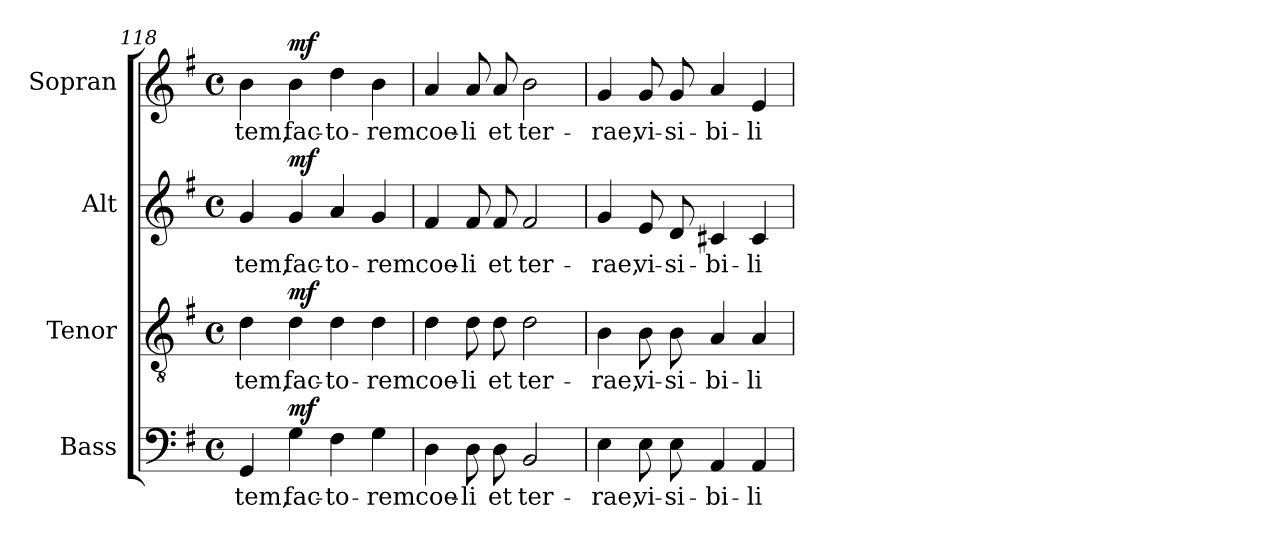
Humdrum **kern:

**kern	**text	**dynam	**kern	**text	**dynam	**kern	**text	**dynam	**kern	**text	**dynam
*part4	*part4	*part4	*part3	*part3	*part3	*part2	*part2	*part2	*part1	*part1	*part1
*staff4	*staff4	*staff4	*staff3	*staff3	*staff3	*staff2	*staff2	*staff2	*staff1	*staff1	*staff1
*I"Bass	*	*	*I"Tenor	*	*	*I"Alt	*	*	*I"Sopran	*	*
*I'B.	*	*	*I'T.	*	*	*I'A.	*	*	*I'S.	*	*
*clefF4	*	*	*clefGv2	*	*	*clefG2	*	*	*clefG2	*	*
*k[f#]	*	*	*k[f#]	*	*	*k[f#]	*	*	*k[f#]	*	*
*G:	*	*	*G:	*	*	*G:	*	*	*G:	*	*
*M4/4	*	*	*M4/4	*	*	*M4/4	*	*	*M4/4	*	*
*met(c)	*	*	*met(c)	*	*	*met(c)	*	*	*met(c)	*	*
=118	=118	=118	=118	=118	=118	=118	=118	=118	=118	=118	=118
!	!LO:LY:b	!	!	!LO:LY:b	!	!	!LO:LY:b	!	!	!LO:LY:b	!
4GG/	-tem,	.	4d\	-tem,	.	4g/	-tem,	.	4b\	-tem,	.
!	!LO:LY:b	!LO:DY:a	!	!LO:LY:b	!LO:DY:a	!	!LO:LY:b	!LO:DY:a	!	!LO:LY:b	!LO:DY:a
4G\	fac-	mf	4d\	fac-	mf	4g/	fac-	mf	4b\	fac-	mf
!	!LO:LY:b	!	!	!LO:LY:b	!	!	!LO:LY:b	!	!	!LO:LY:b	!
4F#\	-to-	.	4d\	-to-	.	4a/	-to-	.	4dd\	-to-	.
!	!LO:LY:b	!	!	!LO:LY:b	!	!	!LO:LY:b	!	!	!LO:LY:b	!
4G\	-rem	.	4d\	-rem	.	4g/	-rem	.	4b\	-rem	.
=119	=119	=119	=119	=119	=119	=119	=119	=119	=119	=119	=119
!	!LO:LY:b	!	!	!LO:LY:b	!	!	!LO:LY:b	!	!	!LO:LY:b	!
4D\	coe-	.	4d\	coe-	.	4f#/	coe-	.	4a/	coe-	.
!	!LO:LY:b	!	!	!LO:LY:b	!	!	!LO:LY:b	!	!	!LO:LY:b	!
8D\	-li	.	8d\	-li	.	8f#/	-li	.	8a/	-li	.
!	!LO:LY:b	!	!	!LO:LY:b	!	!	!LO:LY:b	!	!	!LO:LY:b	!
8D\	et	.	8d\	et	.	8f#/	et	.	8a/	et	.
!	!LO:LY:b	!	!	!LO:LY:b	!	!	!LO:LY:b	!	!	!LO:LY:b	!
2BB/	ter-	.	2d\	ter-	.	2f#/	ter-	.	2b\	ter-	.
=120	=120	=120	=120	=120	=120	=120	=120	=120	=120	=120	=120
!	!LO:LY:b	!	!	!LO:LY:b	!	!	!LO:LY:b	!	!	!LO:LY:b	!
4E\	-rae,	.	4B\	-rae,	.	4g/	-rae,	.	4g/	-rae,	.
!	!LO:LY:b	!	!	!LO:LY:b	!	!	!LO:LY:b	!	!	!LO:LY:b	!
8E\	vi-	.	8B\	vi-	.	8e/	vi-	.	8g/	vi-	.
!	!LO:LY:b	!	!	!LO:LY:b	!	!	!LO:LY:b	!	!	!LO:LY:b	!
8E\	-si-	.	8B\	-si-	.	8d/	-si-	.	8g/	-si-	.
!	!LO:LY:b	!	!	!LO:LY:b	!	!	!LO:LY:b	!	!	!LO:LY:b	!
4AA/	-bi-	.	4A/	-bi-	.	4c#X/	-bi-	.	4a/	-bi-	.
!	!LO:LY:b	!	!	!LO:LY:b	!	!	!LO:LY:b	!	!	!LO:LY:b	!
4AA/	-li-	.	4A/	-li-	.	4c#/	-li-	.	4e/	-li-	.
=	=	=	=	=	=	=	=	=	=	=	=
*-	*-	*-	*-	*-	*-	*-	*-	*-	*-	*-	*-
